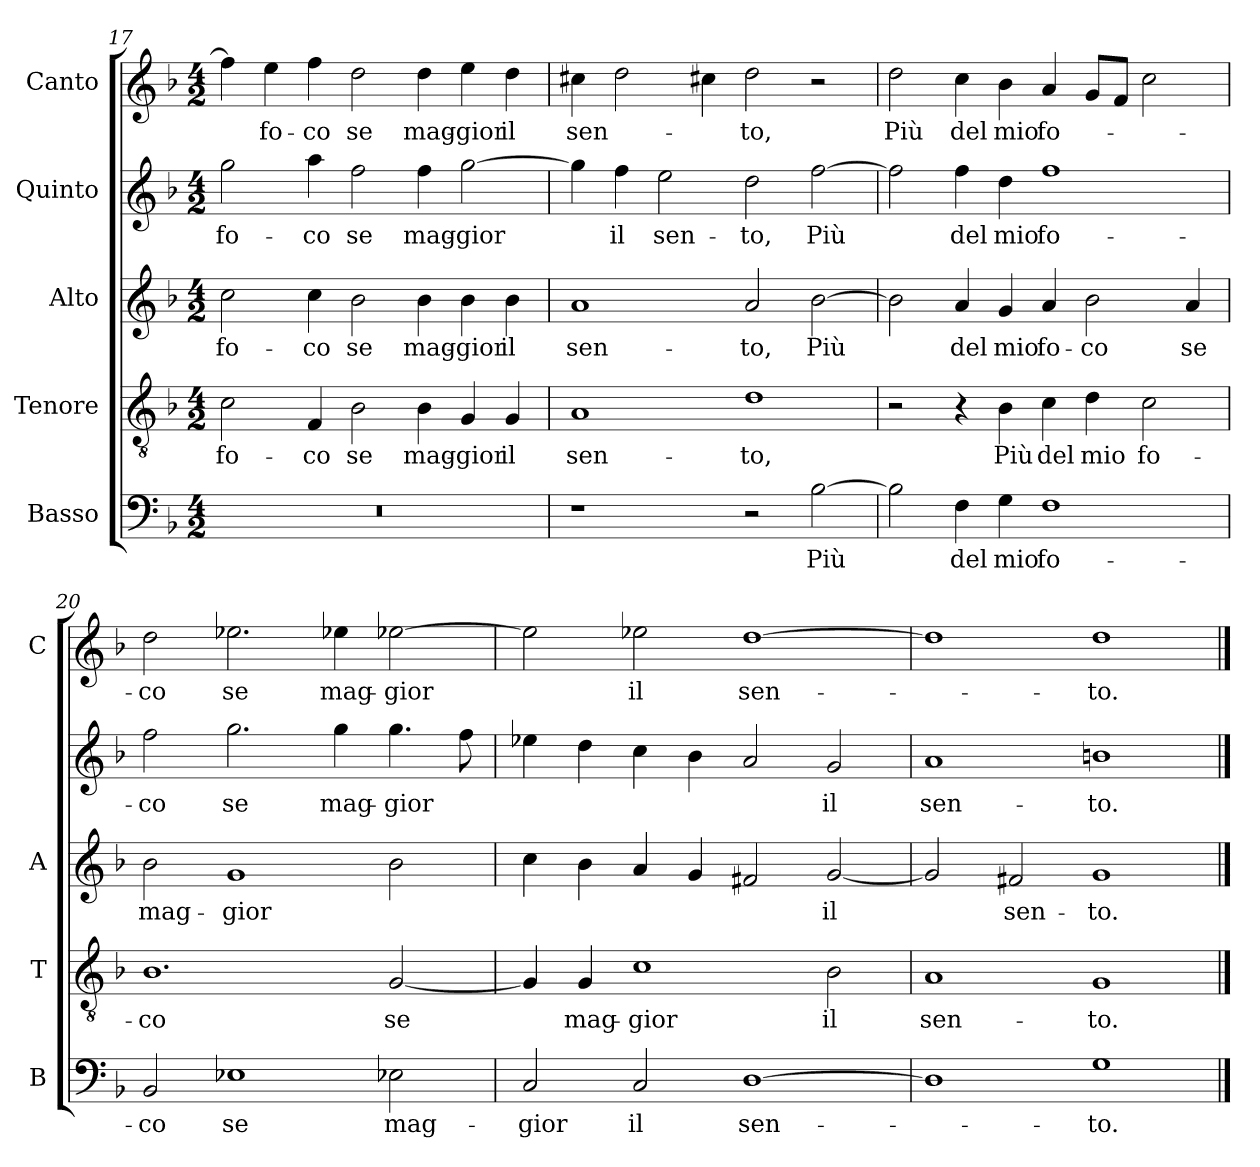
**kern	**text	**kern	**text	**kern	**text	**kern	**text	**kern	**text
*part5	*part5	*part4	*part4	*part3	*part3	*part2	*part2	*part1	*part1
*staff5	*staff5	*staff4	*staff4	*staff3	*staff3	*staff2	*staff2	*staff1	*staff1
*I"Basso	*	*I"Tenore	*	*I"Alto	*	*I"Quinto	*	*I"Canto	*
*I'B	*	*I'T	*	*I'A	*	*	*	*I'C	*
*clefF4	*	*clefGv2	*	*clefG2	*	*clefG2	*	*clefG2	*
*k[b-]	*	*k[b-]	*	*k[b-]	*	*k[b-]	*	*k[b-]	*
*M4/2	*	*M4/2	*	*M4/2	*	*M4/2	*	*M4/2	*
=17	=17	=17	=17	=17	=17	=17	=17	=17	=17
0r	.	2c	fo-	2cc	fo-	2gg	fo-	4ff]	.
.	.	.	.	.	.	.	.	4ee	fo-
.	.	4F	-co	4cc	-co	4aa	-co	4ff	-co
.	.	2B-	se	2b-	se	2ff	se	2dd	se
.	.	4B-	mag-	4b-	mag-	4ff	mag-	4dd	mag-
.	.	4G	-gior	4b-	-gior	[2gg	-gior	4ee	-gior
.	.	4G	il	4b-	il	.	.	4dd	il
=18	=18	=18	=18	=18	=18	=18	=18	=18	=18
1r	.	1A	sen-	1a	sen-	4gg]	.	4cc#X	sen-
.	.	.	.	.	.	4ff	il	2dd	.
.	.	.	.	.	.	2ee	sen-	.	.
.	.	.	.	.	.	.	.	4cc#X	.
2r	.	1d	-to,	2a	-to,	2dd	-to,	2dd	-to,
[2B-	Più	.	.	[2b-	Più	[2ff	Più	2r	.
=19	=19	=19	=19	=19	=19	=19	=19	=19	=19
2B-]	.	2r	.	2b-]	.	2ff]	.	2dd	Più
4F	del	4r	.	4a	del	4ff	del	4cc	del
4G	mio	4B-	Più	4g	mio	4dd	mio	4b-	mio
1F	fo-	4c	del	4a	fo-	1ff	fo-	4a	fo-
.	.	4d	mio	2b-	-co	.	.	8gL	.
.	.	.	.	.	.	.	.	8fJ	.
.	.	2c	fo-	.	.	.	.	2cc	.
.	.	.	.	4a	se	.	.	.	.
=20	=20	=20	=20	=20	=20	=20	=20	=20	=20
2BB-	-co	1.B-	-co	2b-	mag-	2ff	-co	2dd	-co
1E-X	se	.	.	1g	-gior	2.gg	se	2.ee-X	se
.	.	.	.	.	.	4gg	mag-	4ee-X	mag-
2E-X	mag-	[2G	se	2b-	.	4.gg	-gior	[2ee-X	-gior
.	.	.	.	.	.	8ff	.	.	.
=21	=21	=21	=21	=21	=21	=21	=21	=21	=21
2C	-gior	4G]	.	4cc	.	4ee-X	.	2ee-]	.
.	.	4G	mag-	4b-	.	4dd	.	.	.
2C	il	1c	-gior	4a	.	4cc	.	2ee-X	il
.	.	.	.	4g	.	4b-	.	.	.
[1D	sen-	.	.	2f#X	.	2a	.	[1dd	sen-
.	.	2B-	il	[2g	il	2g	il	.	.
=22	=22	=22	=22	=22	=22	=22	=22	=22	=22
1D]	.	1A	sen-	2g]	.	1a	sen-	1dd]	.
.	.	.	.	2f#X	sen-	.	.	.	.
1G	-to.	1G	-to.	1g	-to.	1bn	-to.	1dd	-to.
==	==	==	==	==	==	==	==	==	==
*-	*-	*-	*-	*-	*-	*-	*-	*-	*-
